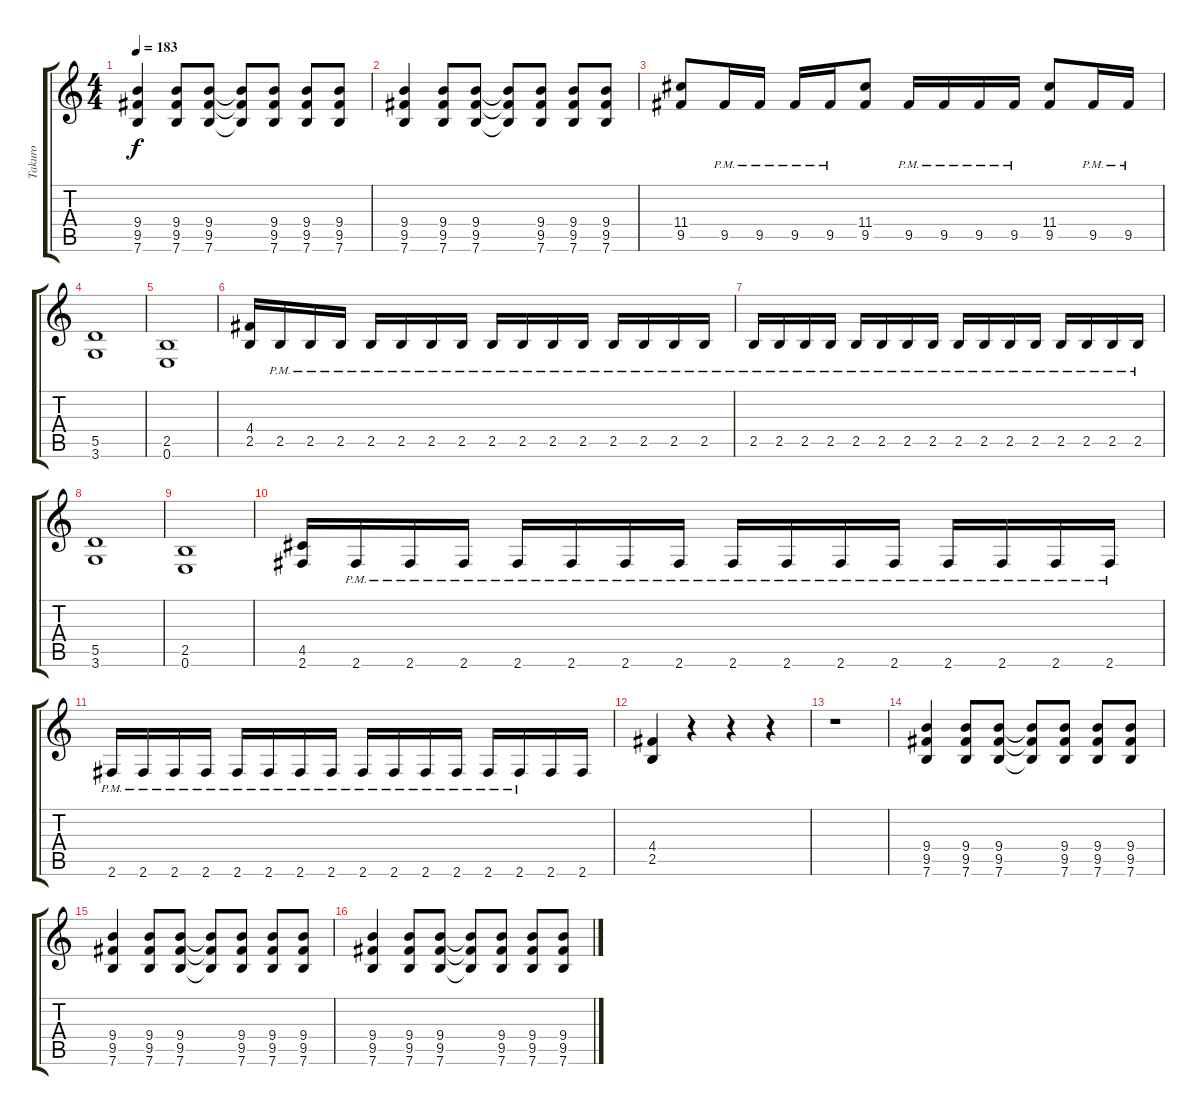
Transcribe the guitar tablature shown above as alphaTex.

\track ("Takuro" "Takuro") {instrument overdrivenguitar}
\staff {score tabs}
\tuning (E4 B3 G3 D3 A2 E2) {hide}
\ts (4 4)
\tempo 183
\clef g2
\ks c
(9.4 9.5 7.6).4{dy f} (9.4 9.5 7.6).8 (9.4 9.5 7.6).8 (9.4{t} 9.5{t} 7.6{t}).8 (9.4 9.5 7.6).8 (9.4 9.5 7.6).8 (9.4 9.5 7.6).8 |
(9.4 9.5 7.6).4 (9.4 9.5 7.6).8 (9.4 9.5 7.6).8 (9.4{t} 9.5{t} 7.6{t}).8 (9.4 9.5 7.6).8 (9.4 9.5 7.6).8 (9.4 9.5 7.6).8 |
(11.4 9.5).8 9.5{pm}.16 9.5{pm}.16 9.5{pm}.16 9.5{pm}.16 (11.4 9.5).8 9.5{pm}.16 9.5{pm}.16 9.5{pm}.16 9.5{pm}.16 (11.4 9.5).8 9.5{pm}.16 9.5{pm}.16 |
(5.5 3.6).1 |
(2.5 0.6).1 |
(4.4 2.5).16 2.5{pm}.16 2.5{pm}.16 2.5{pm}.16 2.5{pm}.16 2.5{pm}.16 2.5{pm}.16 2.5{pm}.16 2.5{pm}.16 2.5{pm}.16 2.5{pm}.16 2.5{pm}.16 2.5{pm}.16 2.5{pm}.16 2.5{pm}.16 2.5{pm}.16 |
2.5{pm}.16 2.5{pm}.16 2.5{pm}.16 2.5{pm}.16 2.5{pm}.16 2.5{pm}.16 2.5{pm}.16 2.5{pm}.16 2.5{pm}.16 2.5{pm}.16 2.5{pm}.16 2.5{pm}.16 2.5{pm}.16 2.5{pm}.16 2.5{pm}.16 2.5{pm}.16 |
(5.5 3.6).1 |
(2.5 0.6).1 |
(4.5 2.6).16 2.6{pm}.16 2.6{pm}.16 2.6{pm}.16 2.6{pm}.16 2.6{pm}.16 2.6{pm}.16 2.6{pm}.16 2.6{pm}.16 2.6{pm}.16 2.6{pm}.16 2.6{pm}.16 2.6{pm}.16 2.6{pm}.16 2.6{pm}.16 2.6{pm}.16 |
2.6{pm}.16 2.6{pm}.16 2.6{pm}.16 2.6{pm}.16 2.6{pm}.16 2.6{pm}.16 2.6{pm}.16 2.6{pm}.16 2.6{pm}.16 2.6{pm}.16 2.6{pm}.16 2.6{pm}.16 2.6{pm}.16 2.6{pm}.16 2.6.16 2.6.16 |
(4.4 2.5).4 r.4 r.4 r.4 |
r.1 |
(9.4 9.5 7.6).4 (9.4 9.5 7.6).8 (9.4 9.5 7.6).8 (9.4{t} 9.5{t} 7.6{t}).8 (9.4 9.5 7.6).8 (9.4 9.5 7.6).8 (9.4 9.5 7.6).8 |
(9.4 9.5 7.6).4 (9.4 9.5 7.6).8 (9.4 9.5 7.6).8 (9.4{t} 9.5{t} 7.6{t}).8 (9.4 9.5 7.6).8 (9.4 9.5 7.6).8 (9.4 9.5 7.6).8 |
(9.4 9.5 7.6).4 (9.4 9.5 7.6).8 (9.4 9.5 7.6).8 (9.4{t} 9.5{t} 7.6{t}).8 (9.4 9.5 7.6).8 (9.4 9.5 7.6).8 (9.4 9.5 7.6).8
